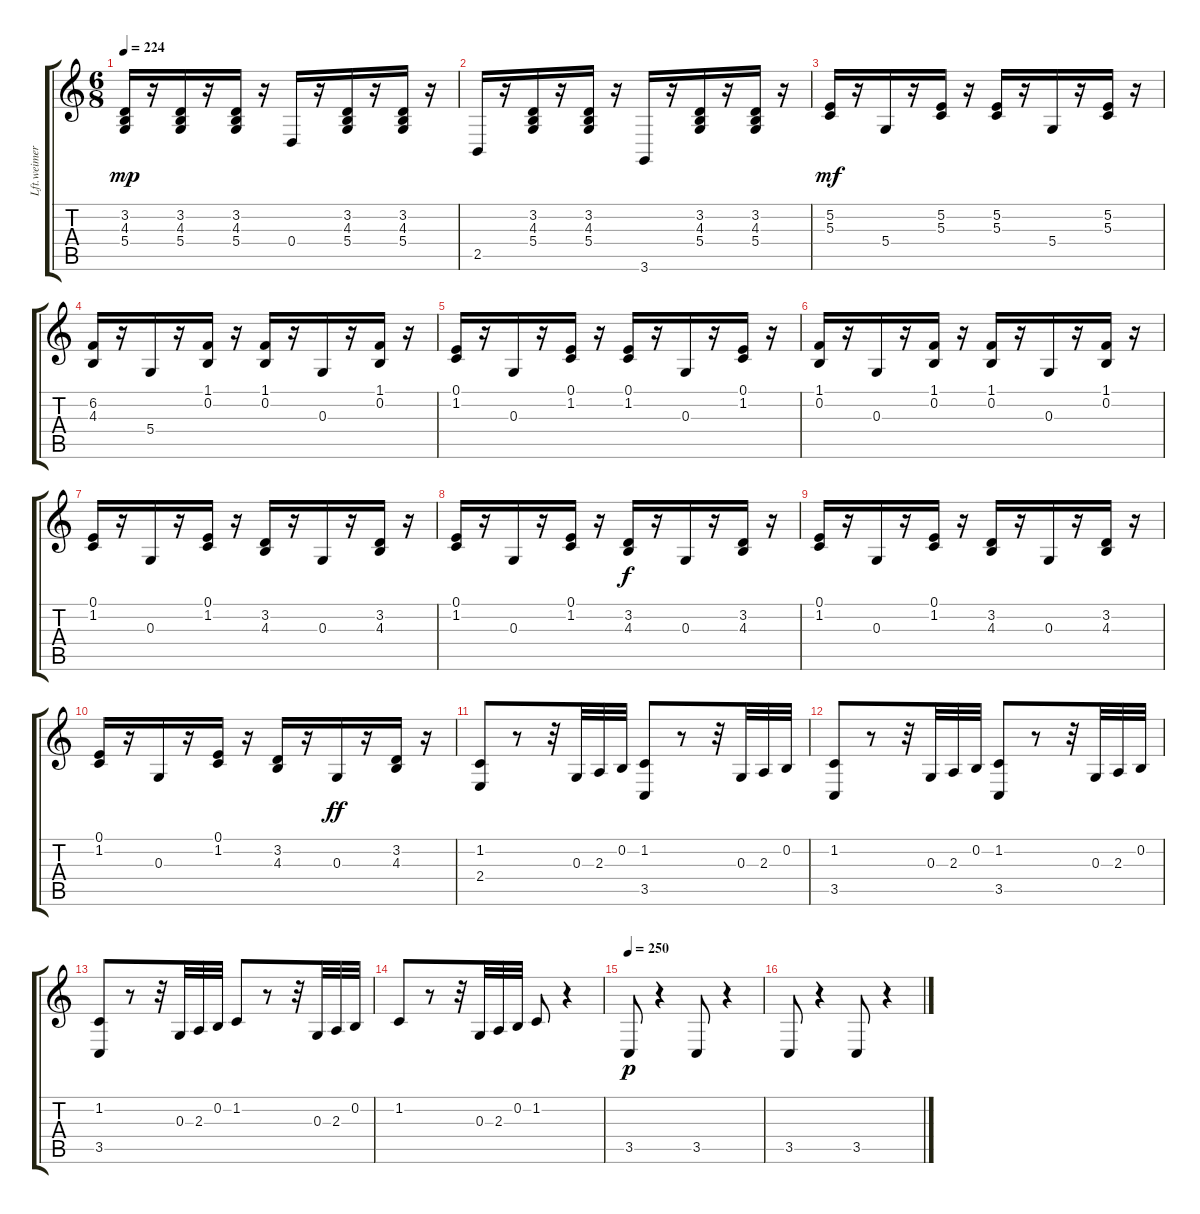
\track ("6/20/95" "Lft.weimer") {instrument acousticgrandpiano}
\staff {score tabs}
\tuning (E4 B3 G3 D3 A2 E2) {hide}
\ts (6 8)
\tempo 224
\clef g2
\ks c
(3.2 4.3 5.4).16{dy mp} r.16 (3.2 4.3 5.4).16 r.16 (3.2 4.3 5.4).16 r.16 0.4.16 r.16 (3.2 4.3 5.4).16 r.16 (3.2 4.3 5.4).16 r.16 |
2.5.16 r.16 (3.2 4.3 5.4).16 r.16 (3.2 4.3 5.4).16 r.16 3.6.16 r.16 (3.2 4.3 5.4).16 r.16 (3.2 4.3 5.4).16 r.16 |
(5.2 5.3).16{dy mf} r.16 5.4.16 r.16 (5.2 5.3).16 r.16 (5.2 5.3).16 r.16 5.4.16 r.16 (5.2 5.3).16 r.16 |
(6.2 4.3).16 r.16 5.4.16 r.16 (1.1 0.2).16 r.16 (1.1 0.2).16 r.16 0.3.16 r.16 (1.1 0.2).16 r.16 |
(0.1 1.2).16 r.16 0.3.16 r.16 (0.1 1.2).16 r.16 (0.1 1.2).16 r.16 0.3.16 r.16 (0.1 1.2).16 r.16 |
(1.1 0.2).16 r.16 0.3.16 r.16 (1.1 0.2).16 r.16 (1.1 0.2).16 r.16 0.3.16 r.16 (1.1 0.2).16 r.16 |
(0.1 1.2).16 r.16 0.3.16 r.16 (0.1 1.2).16 r.16 (3.2 4.3).16 r.16 0.3.16 r.16 (3.2 4.3).16 r.16 |
(0.1 1.2).16 r.16 0.3.16 r.16 (0.1 1.2).16 r.16 (3.2 4.3).16{dy f} r.16 0.3.16 r.16 (3.2 4.3).16 r.16 |
(0.1 1.2).16 r.16 0.3.16 r.16 (0.1 1.2).16 r.16 (3.2 4.3).16 r.16 0.3.16 r.16 (3.2 4.3).16 r.16 |
(0.1 1.2).16 r.16 0.3.16 r.16 (0.1 1.2).16 r.16 (3.2 4.3).16 r.16 0.3.16{dy ff} r.16 (3.2 4.3).16 r.16 |
(1.2 2.4).8 r.8 r.32 0.3.32 2.3.32 0.2.32 (1.2 3.5).8 r.8 r.32 0.3.32 2.3.32 0.2.32 |
(1.2 3.5).8 r.8 r.32 0.3.32 2.3.32 0.2.32 (1.2 3.5).8 r.8 r.32 0.3.32 2.3.32 0.2.32 |
(1.2 3.5).8 r.8 r.32 0.3.32 2.3.32 0.2.32 1.2.8 r.8 r.32 0.3.32 2.3.32 0.2.32 |
1.2.8 r.8 r.32 0.3.32 2.3.32 0.2.32 1.2.8 r.4 |
\tempo 250
3.5.8{dy p} r.4 3.5.8 r.4 |
3.5.8 r.4 3.5.8 r.4
